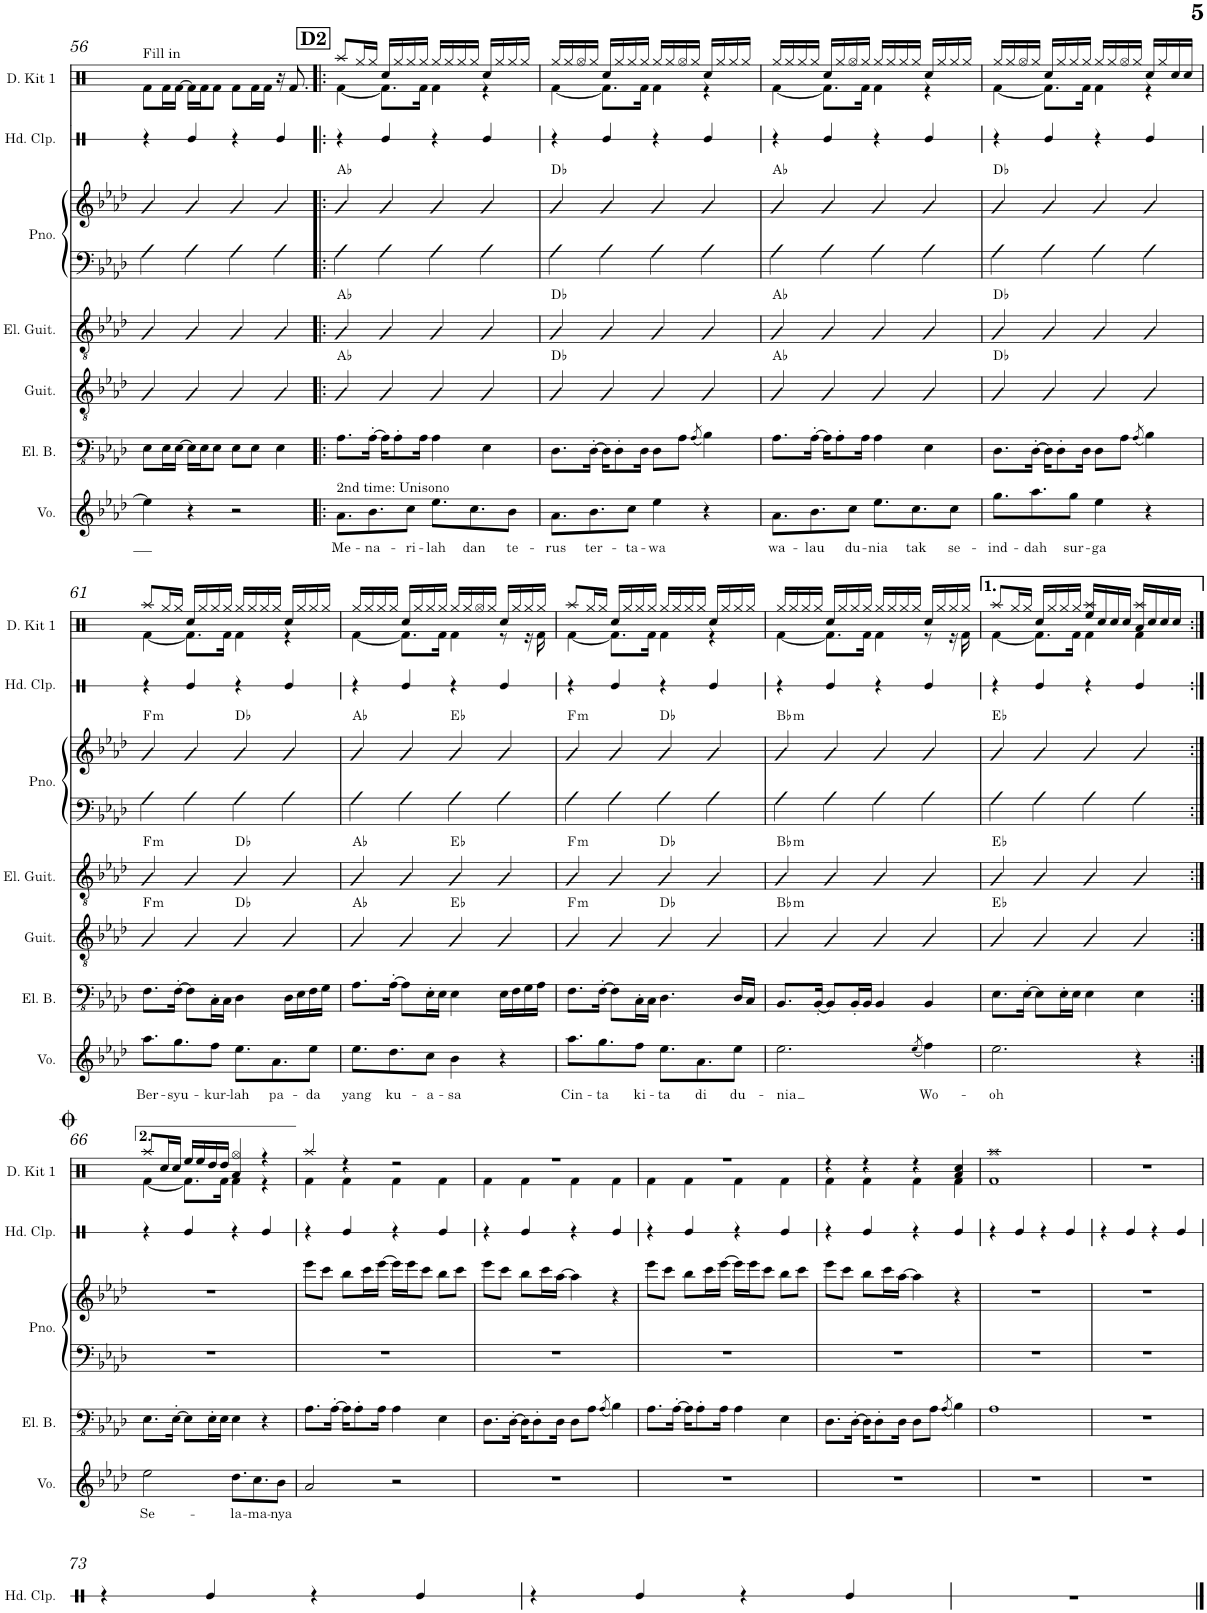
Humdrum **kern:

**kern	**text	**kern	**kern	**kern	**harte	**kern	**harte	**kern	**kern	**harte	**kern	**kern	**kern	**kern	**kern
*part10	*part10	*part9	*part9	*part8	*part8	*part7	*part7	*part6	*part6	*part6	*part5	*part4	*part3	*part2	*part1
*staff12	*staff12	*staff11	*staff10	*staff9	*	*staff8	*	*staff7	*staff6	*	*staff5	*staff4	*staff3	*staff2	*staff1
*I"Voice	*	*I"Electric Bass	*	*I"Acoustic Guitar	*	*I"Electric Guitar	*	*I"Piano	*	*	*I"Trumpets 1, 2 in Bb	*I"Horns 1, 2 in F	*I"Bassoons 1, 2	*I"Oboes 1, 2	*I"Flutes 1, 2
*I'Vo.	*	*I'El. B.	*	*I'Guit.	*	*I'El. Guit.	*	*I'Pno.	*	*	*I'Tpt. 1, 2	*I'Hn. 1, 2	*I'Bsn. 1, 2	*I'Ob. 1, 2	*I'Fl. 1, 2
!!LO:PB:g=z
*clefG2	*	*	*clefFv4	*clefGv2	*	*clefGv2	*	*clefF4	*clefG2	*	*clefG2	*clefG2	*clefF4	*clefG2	*clefG2
*	*	*	*	*	*	*	*	*	*	*	*Trd1c2	*Trd4c7	*	*	*
*k[b-e-a-d-]	*	*k[b-e-a-d-]	*k[b-e-a-d-]	*k[b-e-a-d-]	*	*k[b-e-a-d-]	*	*k[b-e-a-d-]	*k[b-e-a-d-]	*	*k[b-e-a-d-]	*k[b-e-a-d-]	*k[b-e-a-d-]	*k[b-e-a-d-]	*k[b-e-a-d-]
*A-:	*	*A-:	*A-:	*A-:	*	*A-:	*	*A-:	*A-:	*	*A-:	*A-:	*A-:	*A-:	*A-:
*M4/4	*	*M4/4	*M4/4	*M4/4	*	*M4/4	*	*M4/4	*M4/4	*	*M4/4	*M4/4	*M4/4	*M4/4	*M4/4
=56	=56	=56	=56	=56	=56	=56	=56	=56	=56	=56	=56	=56	=56	=56	=56
4ee-\]	.	8EE-\L	8EE-\L	4A-/	.	4A-/	.	4A-\	4a-/	.	1r	1r	1r	1r	1r
.	.	16EE-\L	16EE-\L	.	.	.	.	.	.	.	.	.	.	.	.
.	.	[16EE-\JJ	[16EE-\JJ	.	.	.	.	.	.	.	.	.	.	.	.
4r	.	16EE-\LL]	16EE-\LL]	4A-/	.	4A-/	.	4A-\	4a-/	.	.	.	.	.	.
.	.	16EE-\J	16EE-\J	.	.	.	.	.	.	.	.	.	.	.	.
.	.	8EE-\J	8EE-\J	.	.	.	.	.	.	.	.	.	.	.	.
2r	.	8EE-\L	8EE-\L	4A-/	.	4A-/	.	4A-\	4a-/	.	.	.	.	.	.
.	.	8EE-\J	8EE-\J	.	.	.	.	.	.	.	.	.	.	.	.
.	.	4EE-	4EE-\	4A-/	.	4A-/	.	4A-\	4a-/	.	.	.	.	.	.
!!LO:REH:place=s1:a:B:cj:fs=14:t=D2
=57!|:	=57!|:	=57!|:	=57!|:	=57!|:	=57!|:	=57!|:	=57!|:	=57!|:	=57!|:	=57!|:	=57!|:	=57!|:	=57!|:	=57!|:	=57!|:
!LO:TX:a:t=2nd time&colon; Unisono	!	!	!	!	!	!	!	!	!	!	!	!	!	!	!
!	!LO:LY:b	!	!	!	!	!	!	!	!	!	!	!	!	!	!
8.a-\L	Me-	8.AA-\L	8.AA-\L	4A-/	Ab:maj	4A-/	Ab:maj	4A-\	4a-/	Ab:maj	1r	1r	1r	1r	1r
!	!LO:LY:b	!	!	!	!	!	!	!	!	!	!	!	!	!	!
8.b-\	-na-	[16AA-'\Jk	[16AA-'\Jk	.	.	.	.	.	.	.	.	.	.	.	.
.	.	16AA-\KL]	16AA-\KL]	4A-/	.	4A-/	.	4A-\	4a-/	.	.	.	.	.	.
.	.	8AA-'\	8AA-'\	.	.	.	.	.	.	.	.	.	.	.	.
!	!LO:LY:b	!	!	!	!	!	!	!	!	!	!	!	!	!	!
8cc\J	-ri-	.	.	.	.	.	.	.	.	.	.	.	.	.	.
.	.	16AA-\Jk	16AA-\Jk	.	.	.	.	.	.	.	.	.	.	.	.
!	!LO:LY:b	!	!	!	!	!	!	!	!	!	!	!	!	!	!
8.ee-\L	-lah	4AA-	4AA-\	4A-/	.	4A-/	.	4A-\	4a-/	.	.	.	.	.	.
!	!LO:LY:b	!	!	!	!	!	!	!	!	!	!	!	!	!	!
8.cc\	dan	.	.	.	.	.	.	.	.	.	.	.	.	.	.
.	.	4EE-	4EE-\	4A-/	.	4A-/	.	4A-\	4a-/	.	.	.	.	.	.
!	!LO:LY:b	!	!	!	!	!	!	!	!	!	!	!	!	!	!
8b-\J	te-	.	.	.	.	.	.	.	.	.	.	.	.	.	.
=58	=58	=58	=58	=58	=58	=58	=58	=58	=58	=58	=58	=58	=58	=58	=58
!	!LO:LY:b	!	!	!	!	!	!	!	!	!	!	!	!	!	!
8.a-\L	-rus	8.DD-\L	8.DD-\L	4A-/	Db:maj	4A-/	Db:maj	4A-\	4a-/	Db:maj	1r	1r	1r	1r	1r
!	!LO:LY:b	!	!	!	!	!	!	!	!	!	!	!	!	!	!
8.b-\	ter-	[16DD-'\Jk	[16DD-'\Jk	.	.	.	.	.	.	.	.	.	.	.	.
.	.	16DD-\KL]	16DD-\KL]	4A-/	.	4A-/	.	4A-\	4a-/	.	.	.	.	.	.
.	.	8DD-'\	8DD-'\	.	.	.	.	.	.	.	.	.	.	.	.
!	!LO:LY:b	!	!	!	!	!	!	!	!	!	!	!	!	!	!
8cc\J	-ta-	.	.	.	.	.	.	.	.	.	.	.	.	.	.
.	.	16DD-\Jk	16DD-\Jk	.	.	.	.	.	.	.	.	.	.	.	.
!	!LO:LY:b	!	!	!	!	!	!	!	!	!	!	!	!	!	!
4ee-\	-wa	8DD-\L	8DD-\L	4A-/	.	4A-/	.	4A-\	4a-/	.	.	.	.	.	.
.	.	8AA-\J	8AA-\J	.	.	.	.	.	.	.	.	.	.	.	.
.	.	8qAA-	(8qAA-/	.	.	.	.	.	.	.	.	.	.	.	.
4r	.	4BB-	4BB-\)	4A-/	.	4A-/	.	4A-\	4a-/	.	.	.	.	.	.
=59	=59	=59	=59	=59	=59	=59	=59	=59	=59	=59	=59	=59	=59	=59	=59
!	!LO:LY:b	!	!	!	!	!	!	!	!	!	!	!	!	!	!
8.a-\L	wa-	8.AA-\L	8.AA-\L	4A-/	Ab:maj	4A-/	Ab:maj	4A-\	4a-/	Ab:maj	1r	1r	1r	1r	1r
!	!LO:LY:b	!	!	!	!	!	!	!	!	!	!	!	!	!	!
8.b-\	-lau	[16AA-'\Jk	[16AA-'\Jk	.	.	.	.	.	.	.	.	.	.	.	.
.	.	16AA-\KL]	16AA-\KL]	4A-/	.	4A-/	.	4A-\	4a-/	.	.	.	.	.	.
.	.	8AA-'\	8AA-'\	.	.	.	.	.	.	.	.	.	.	.	.
!	!LO:LY:b	!	!	!	!	!	!	!	!	!	!	!	!	!	!
8cc\J	du-	.	.	.	.	.	.	.	.	.	.	.	.	.	.
.	.	16AA-\Jk	16AA-\Jk	.	.	.	.	.	.	.	.	.	.	.	.
!	!LO:LY:b	!	!	!	!	!	!	!	!	!	!	!	!	!	!
8.ee-\L	-nia	4AA-	4AA-\	4A-/	.	4A-/	.	4A-\	4a-/	.	.	.	.	.	.
!	!LO:LY:b	!	!	!	!	!	!	!	!	!	!	!	!	!	!
8.cc\	tak	.	.	.	.	.	.	.	.	.	.	.	.	.	.
.	.	4EE-	4EE-\	4A-/	.	4A-/	.	4A-\	4a-/	.	.	.	.	.	.
!	!LO:LY:b	!	!	!	!	!	!	!	!	!	!	!	!	!	!
8cc\J	se-	.	.	.	.	.	.	.	.	.	.	.	.	.	.
=60	=60	=60	=60	=60	=60	=60	=60	=60	=60	=60	=60	=60	=60	=60	=60
!	!LO:LY:b	!	!	!	!	!	!	!	!	!	!	!	!	!	!
8.gg\L	-ind-	8.DD-\L	8.DD-\L	4A-/	Db:maj	4A-/	Db:maj	4A-\	4a-/	Db:maj	1r	1r	1r	1r	1r
!	!LO:LY:b	!	!	!	!	!	!	!	!	!	!	!	!	!	!
8.aa-\	-dah	[16DD-'\Jk	[16DD-'\Jk	.	.	.	.	.	.	.	.	.	.	.	.
.	.	16DD-\KL]	16DD-\KL]	4A-/	.	4A-/	.	4A-\	4a-/	.	.	.	.	.	.
.	.	8DD-'\	8DD-'\	.	.	.	.	.	.	.	.	.	.	.	.
!	!LO:LY:b	!	!	!	!	!	!	!	!	!	!	!	!	!	!
8gg\J	sur-	.	.	.	.	.	.	.	.	.	.	.	.	.	.
.	.	16DD-\Jk	16DD-\Jk	.	.	.	.	.	.	.	.	.	.	.	.
!	!LO:LY:b	!	!	!	!	!	!	!	!	!	!	!	!	!	!
4ee-\	-ga	8DD-\L	8DD-\L	4A-/	.	4A-/	.	4A-\	4a-/	.	.	.	.	.	.
.	.	8AA-\J	8AA-\J	.	.	.	.	.	.	.	.	.	.	.	.
.	.	8qAA-	(8qAA-/	.	.	.	.	.	.	.	.	.	.	.	.
4r	.	4BB-	4BB-\)	4A-/	.	4A-/	.	4A-\	4a-/	.	.	.	.	.	.
!!LO:LB:g=z
=61	=61	=61	=61	=61	=61	=61	=61	=61	=61	=61	=61	=61	=61	=61	=61
!	!LO:LY:b	!	!	!	!LO:H:kt=m	!	!LO:H:kt=m	!	!	!LO:H:kt=m	!	!	!	!	!
8.aa-\L	Ber-	8.FF\L	8.FF\L	4A-/	F:min	4A-/	F:min	4A-\	4a-/	F:min	1r	1r	1r	1r	1r
!	!LO:LY:b	!	!	!	!	!	!	!	!	!	!	!	!	!	!
8.gg\	-syu-	[16FF'\Jk	[16FF'\Jk	.	.	.	.	.	.	.	.	.	.	.	.
.	.	8FF\L]	8FF\L]	4A-/	.	4A-/	.	4A-\	4a-/	.	.	.	.	.	.
!	!LO:LY:b	!	!	!	!	!	!	!	!	!	!	!	!	!	!
8ff\J	-kur-	16CC'\L	16CC'\L	.	.	.	.	.	.	.	.	.	.	.	.
.	.	16CC\JJ	16CC\JJ	.	.	.	.	.	.	.	.	.	.	.	.
!	!LO:LY:b	!	!	!	!	!	!	!	!	!	!	!	!	!	!
8.ee-\L	-lah	4DD-	4DD-\	4A-/	Db:maj	4A-/	Db:maj	4A-\	4a-/	Db:maj	.	.	.	.	.
!	!LO:LY:b	!	!	!	!	!	!	!	!	!	!	!	!	!	!
8.a-\	pa-	.	.	.	.	.	.	.	.	.	.	.	.	.	.
.	.	16DD-\LL	16DD-\LL	4A-/	.	4A-/	.	4A-\	4a-/	.	.	.	.	.	.
.	.	16EE-\J	16EE-\	.	.	.	.	.	.	.	.	.	.	.	.
!	!LO:LY:b	!	!	!	!	!	!	!	!	!	!	!	!	!	!
8ee-\J	-da	16FF\L	16FF\	.	.	.	.	.	.	.	.	.	.	.	.
.	.	16GG\JJ	16GG\JJ	.	.	.	.	.	.	.	.	.	.	.	.
=62	=62	=62	=62	=62	=62	=62	=62	=62	=62	=62	=62	=62	=62	=62	=62
!	!LO:LY:b	!	!	!	!	!	!	!	!	!	!	!	!	!	!
8.ee-\L	yang	8.AA-\L	8.AA-\L	4A-/	Ab:maj	4A-/	Ab:maj	4A-\	4a-/	Ab:maj	1r	1r	1r	1r	1r
!	!LO:LY:b	!	!	!	!	!	!	!	!	!	!	!	!	!	!
8.dd-\	ku-	[16AA-'\Jk	[16AA-'\Jk	.	.	.	.	.	.	.	.	.	.	.	.
.	.	8AA-\L]	8AA-\L]	4A-/	.	4A-/	.	4A-\	4a-/	.	.	.	.	.	.
!	!LO:LY:b	!	!	!	!	!	!	!	!	!	!	!	!	!	!
8cc\J	-a-	16EE-'\L	16EE-'\L	.	.	.	.	.	.	.	.	.	.	.	.
.	.	16EE-\JJ	16EE-\JJ	.	.	.	.	.	.	.	.	.	.	.	.
!	!LO:LY:b	!	!	!	!	!	!	!	!	!	!	!	!	!	!
4b-\	-sa	4EE-	4EE-\	4A-/	Eb:maj	4A-/	Eb:maj	4A-\	4a-/	Eb:maj	.	.	.	.	.
4r	.	16EE-\LL	16EE-\LL	4A-/	.	4A-/	.	4A-\	4a-/	.	.	.	.	.	.
.	.	16FF\J	16FF\	.	.	.	.	.	.	.	.	.	.	.	.
.	.	16GG\L	16GG\	.	.	.	.	.	.	.	.	.	.	.	.
.	.	16AA-\JJ	16AA-\JJ	.	.	.	.	.	.	.	.	.	.	.	.
=63	=63	=63	=63	=63	=63	=63	=63	=63	=63	=63	=63	=63	=63	=63	=63
!	!LO:LY:b	!	!	!	!LO:H:kt=m	!	!LO:H:kt=m	!	!	!LO:H:kt=m	!	!	!	!	!
8.aa-\L	Cin-	8.FF\L	8.FF\L	4A-/	F:min	4A-/	F:min	4A-\	4a-/	F:min	1r	1r	1r	1r	1r
!	!LO:LY:b	!	!	!	!	!	!	!	!	!	!	!	!	!	!
8.gg\	-ta	[16FF'\Jk	[16FF'\Jk	.	.	.	.	.	.	.	.	.	.	.	.
.	.	8FF\L]	8FF\L]	4A-/	.	4A-/	.	4A-\	4a-/	.	.	.	.	.	.
!	!LO:LY:b	!	!	!	!	!	!	!	!	!	!	!	!	!	!
8ff\J	ki-	16CC'\L	16CC'\L	.	.	.	.	.	.	.	.	.	.	.	.
.	.	16CC\JJ	16CC\JJ	.	.	.	.	.	.	.	.	.	.	.	.
!	!LO:LY:b	!	!	!	!	!	!	!	!	!	!	!	!	!	!
8.ee-\L	-ta	4.DD-	4.DD-\	4A-/	Db:maj	4A-/	Db:maj	4A-\	4a-/	Db:maj	.	.	.	.	.
!	!LO:LY:b	!	!	!	!	!	!	!	!	!	!	!	!	!	!
8.a-\	di	.	.	.	.	.	.	.	.	.	.	.	.	.	.
.	.	.	.	4A-/	.	4A-/	.	4A-\	4a-/	.	.	.	.	.	.
!	!LO:LY:b	!	!	!	!	!	!	!	!	!	!	!	!	!	!
8ee-\J	du-	16DD-\LL	16DD-/LL	.	.	.	.	.	.	.	.	.	.	.	.
.	.	16CC\JJ	16CC/JJ	.	.	.	.	.	.	.	.	.	.	.	.
=64	=64	=64	=64	=64	=64	=64	=64	=64	=64	=64	=64	=64	=64	=64	=64
!	!LO:LY:b	!	!	!	!LO:H:kt=m	!	!LO:H:kt=m	!	!	!LO:H:kt=m	!	!	!	!	!
2.ee-\	-nia	8.BBB-\L	8.BBB-/L	4A-/	Bb:min	4A-/	Bb:min	4A-\	4a-/	Bb:min	1r	1r	1r	1r	1r
.	.	[16BBB-'\Jk	[16BBB-'/Jk	.	.	.	.	.	.	.	.	.	.	.	.
.	.	8BBB-\L]	8BBB-/L]	4A-/	.	4A-/	.	4A-\	4a-/	.	.	.	.	.	.
.	.	16BBB-'\L	16BBB-'/L	.	.	.	.	.	.	.	.	.	.	.	.
.	.	16BBB-\JJ	16BBB-/JJ	.	.	.	.	.	.	.	.	.	.	.	.
.	.	4BBB-	4BBB-/	4A-/	.	4A-/	.	4A-\	4a-/	.	.	.	.	.	.
(8qee-/	.	.	.	.	.	.	.	.	.	.	.	.	.	.	.
!	!LO:LY:b	!	!	!	!	!	!	!	!	!	!	!	!	!	!
4ff\)	Wo-	4BBB-	4BBB-/	4A-/	.	4A-/	.	4A-\	4a-/	.	.	.	.	.	.
=65	=65	=65	=65	=65	=65	=65	=65	=65	=65	=65	=65	=65	=65	=65	=65
!	!LO:LY:b	!	!	!	!	!	!	!	!	!	!	!	!	!	!
2.ee-\	-oh	8.EE-\L	8.EE-\L	4A-/	Eb:maj	4A-/	Eb:maj	4A-\	4a-/	Eb:maj	1r	1r	1r	1r	1r
.	.	[16EE-'\Jk	[16EE-'\Jk	.	.	.	.	.	.	.	.	.	.	.	.
.	.	8EE-\L]	8EE-\L]	4A-/	.	4A-/	.	4A-\	4a-/	.	.	.	.	.	.
.	.	16EE-'\L	16EE-'\L	.	.	.	.	.	.	.	.	.	.	.	.
.	.	16EE-\JJ	16EE-\JJ	.	.	.	.	.	.	.	.	.	.	.	.
.	.	4EE-	4EE-\	4A-/	.	4A-/	.	4A-\	4a-/	.	.	.	.	.	.
4r	.	4EE-	4EE-\	4A-/	.	4A-/	.	4A-\	4a-/	.	.	.	.	.	.
!!LO:LB:g=z
=66:|!	=66:|!	=66:|!	=66:|!	=66:|!	=66:|!	=66:|!	=66:|!	=66:|!	=66:|!	=66:|!	=66:|!	=66:|!	=66:|!	=66:|!	=66:|!
!	!LO:LY:b	!	!	!	!	!	!	!	!	!	!	!	!	!	!
2ee-\	Se-	8.EE-\L	8.EE-\L	1r	.	1r	.	1r	1r	.	1r	1r	1r	1r	1r
.	.	[16EE-'\Jk	[16EE-'\Jk	.	.	.	.	.	.	.	.	.	.	.	.
.	.	8EE-\L]	8EE-\L]	.	.	.	.	.	.	.	.	.	.	.	.
.	.	16EE-'\L	16EE-'\L	.	.	.	.	.	.	.	.	.	.	.	.
.	.	16EE-\JJ	16EE-\JJ	.	.	.	.	.	.	.	.	.	.	.	.
!	!LO:LY:b	!	!	!	!	!	!	!	!	!	!	!	!	!	!
8.dd-\L	-la-	4EE-	4EE-\	.	.	.	.	.	.	.	.	.	.	.	.
!	!LO:LY:b	!	!	!	!	!	!	!	!	!	!	!	!	!	!
8.cc\	-ma-	.	.	.	.	.	.	.	.	.	.	.	.	.	.
.	.	4r	4r	.	.	.	.	.	.	.	.	.	.	.	.
!	!LO:LY:b	!	!	!	!	!	!	!	!	!	!	!	!	!	!
8b-\J	-nya	.	.	.	.	.	.	.	.	.	.	.	.	.	.
=67	=67	=67	=67	=67	=67	=67	=67	=67	=67	=67	=67	=67	=67	=67	=67
2a-/	.	8.AA-\L	8.AA-\L	1r	.	1r	.	1r	8eee-\L	.	1r	1r	1r	1r	1r
.	.	.	.	.	.	.	.	.	8ccc\J	.	.	.	.	.	.
.	.	[16AA-'\Jk	[16AA-'\Jk	.	.	.	.	.	.	.	.	.	.	.	.
.	.	16AA-\KL]	16AA-\KL]	.	.	.	.	.	8bb-\L	.	.	.	.	.	.
.	.	8AA-'\	8AA-'\	.	.	.	.	.	.	.	.	.	.	.	.
.	.	.	.	.	.	.	.	.	16ccc\L	.	.	.	.	.	.
.	.	16AA-\Jk	16AA-\Jk	.	.	.	.	.	[16eee-\JJ	.	.	.	.	.	.
2r	.	4AA-	4AA-\	.	.	.	.	.	16eee-\LL]	.	.	.	.	.	.
.	.	.	.	.	.	.	.	.	16eee-\J	.	.	.	.	.	.
.	.	.	.	.	.	.	.	.	8ccc\J	.	.	.	.	.	.
.	.	4EE-	4EE-\	.	.	.	.	.	8bb-\L	.	.	.	.	.	.
.	.	.	.	.	.	.	.	.	8ccc\J	.	.	.	.	.	.
=68	=68	=68	=68	=68	=68	=68	=68	=68	=68	=68	=68	=68	=68	=68	=68
1r	.	8.DD-\L	8.DD-\L	1r	.	1r	.	1r	8eee-\L	.	1r	1r	1r	1r	1r
.	.	.	.	.	.	.	.	.	8ccc\J	.	.	.	.	.	.
.	.	[16DD-'\Jk	[16DD-'\Jk	.	.	.	.	.	.	.	.	.	.	.	.
.	.	16DD-\KL]	16DD-\KL]	.	.	.	.	.	8bb-\L	.	.	.	.	.	.
.	.	8DD-'\	8DD-'\	.	.	.	.	.	.	.	.	.	.	.	.
.	.	.	.	.	.	.	.	.	16ccc\L	.	.	.	.	.	.
.	.	16DD-\Jk	16DD-\Jk	.	.	.	.	.	[16aa-\JJ	.	.	.	.	.	.
.	.	8DD-\L	8DD-\L	.	.	.	.	.	4aa-\]	.	.	.	.	.	.
.	.	8AA-\J	8AA-\J	.	.	.	.	.	.	.	.	.	.	.	.
.	.	8qAA-	(8qAA-/	.	.	.	.	.	.	.	.	.	.	.	.
.	.	4BB-	4BB-\)	.	.	.	.	.	4r	.	.	.	.	.	.
=69	=69	=69	=69	=69	=69	=69	=69	=69	=69	=69	=69	=69	=69	=69	=69
1r	.	8.AA-\L	8.AA-\L	1r	.	1r	.	1r	8eee-\L	.	1r	1r	1r	1r	1r
.	.	.	.	.	.	.	.	.	8ccc\J	.	.	.	.	.	.
.	.	[16AA-'\Jk	[16AA-'\Jk	.	.	.	.	.	.	.	.	.	.	.	.
.	.	16AA-\KL]	16AA-\KL]	.	.	.	.	.	8bb-\L	.	.	.	.	.	.
.	.	8AA-'\	8AA-'\	.	.	.	.	.	.	.	.	.	.	.	.
.	.	.	.	.	.	.	.	.	16ccc\L	.	.	.	.	.	.
.	.	16AA-\Jk	16AA-\Jk	.	.	.	.	.	[16eee-\JJ	.	.	.	.	.	.
.	.	4AA-	4AA-\	.	.	.	.	.	16eee-\LL]	.	.	.	.	.	.
.	.	.	.	.	.	.	.	.	16eee-\J	.	.	.	.	.	.
.	.	.	.	.	.	.	.	.	8ccc\J	.	.	.	.	.	.
.	.	4EE-	4EE-\	.	.	.	.	.	8bb-\L	.	.	.	.	.	.
.	.	.	.	.	.	.	.	.	8ccc\J	.	.	.	.	.	.
=70	=70	=70	=70	=70	=70	=70	=70	=70	=70	=70	=70	=70	=70	=70	=70
1r	.	8.DD-\L	8.DD-\L	1r	.	1r	.	1r	8eee-\L	.	1r	1r	1r	1r	1r
.	.	.	.	.	.	.	.	.	8ccc\J	.	.	.	.	.	.
.	.	[16DD-'\Jk	[16DD-'\Jk	.	.	.	.	.	.	.	.	.	.	.	.
.	.	16DD-\KL]	16DD-\KL]	.	.	.	.	.	8bb-\L	.	.	.	.	.	.
.	.	8DD-'\	8DD-'\	.	.	.	.	.	.	.	.	.	.	.	.
.	.	.	.	.	.	.	.	.	16ccc\L	.	.	.	.	.	.
.	.	16DD-\Jk	16DD-\Jk	.	.	.	.	.	[16aa-\JJ	.	.	.	.	.	.
.	.	8DD-\L	8DD-\L	.	.	.	.	.	4aa-\]	.	.	.	.	.	.
.	.	8AA-\J	8AA-\J	.	.	.	.	.	.	.	.	.	.	.	.
.	.	8qAA-	(8qAA-/	.	.	.	.	.	.	.	.	.	.	.	.
.	.	4BB-	4BB-\)	.	.	.	.	.	4r	.	.	.	.	.	.
=71	=71	=71	=71	=71	=71	=71	=71	=71	=71	=71	=71	=71	=71	=71	=71
1r	.	1AA-	1AA-	1r	.	1r	.	1r	1r	.	1r	1r	1r	1r	1r
=72	=72	=72	=72	=72	=72	=72	=72	=72	=72	=72	=72	=72	=72	=72	=72
1r	.	1r	1r	1r	.	1r	.	1r	1r	.	1r	1r	1r	1r	1r
!!LO:LB:g=z
=73	=73	=73	=73	=73	=73	=73	=73	=73	=73	=73	=73	=73	=73	=73	=73
1r	.	1r	1r	1r	.	1r	.	1r	1r	.	1r	1r	1r	1r	1r
=74	=74	=74	=74	=74	=74	=74	=74	=74	=74	=74	=74	=74	=74	=74	=74
1r	.	1r	1r	1r	.	1r	.	1r	1r	.	1r	1r	1r	1r	1r
=75	=75	=75	=75	=75	=75	=75	=75	=75	=75	=75	=75	=75	=75	=75	=75
1r	.	1r	1r	1r	.	1r	.	1r	1r	.	1r	1r	1r	1r	1r
==	==	==	==	==	==	==	==	==	==	==	==	==	==	==	==
*-	*-	*-	*-	*-	*-	*-	*-	*-	*-	*-	*-	*-	*-	*-	*-
